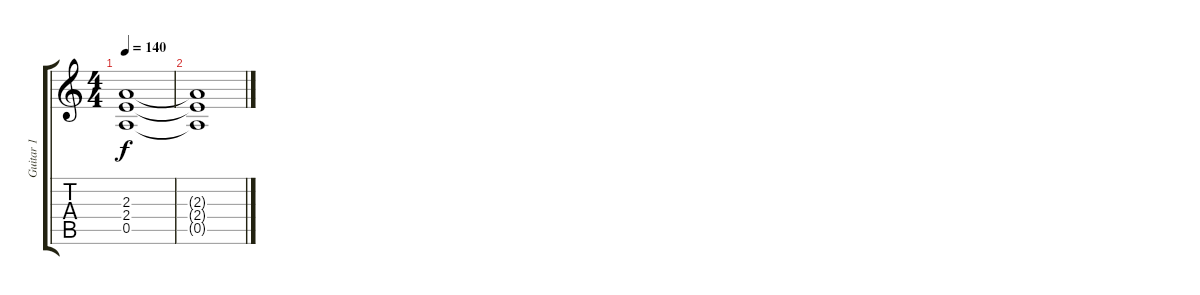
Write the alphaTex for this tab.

\track ("Guitar 1" "Guitar 1") {instrument distortionguitar}
\staff {score tabs}
\tuning (E4 B3 G3 D3 A2 E2) {hide}
\ts (4 4)
\tempo 140
\clef g2
\ks c
(2.3{t} 2.4{t} 0.5{t}).1{dy f} |
(2.3{t} 2.4{t} 0.5{t}).1
